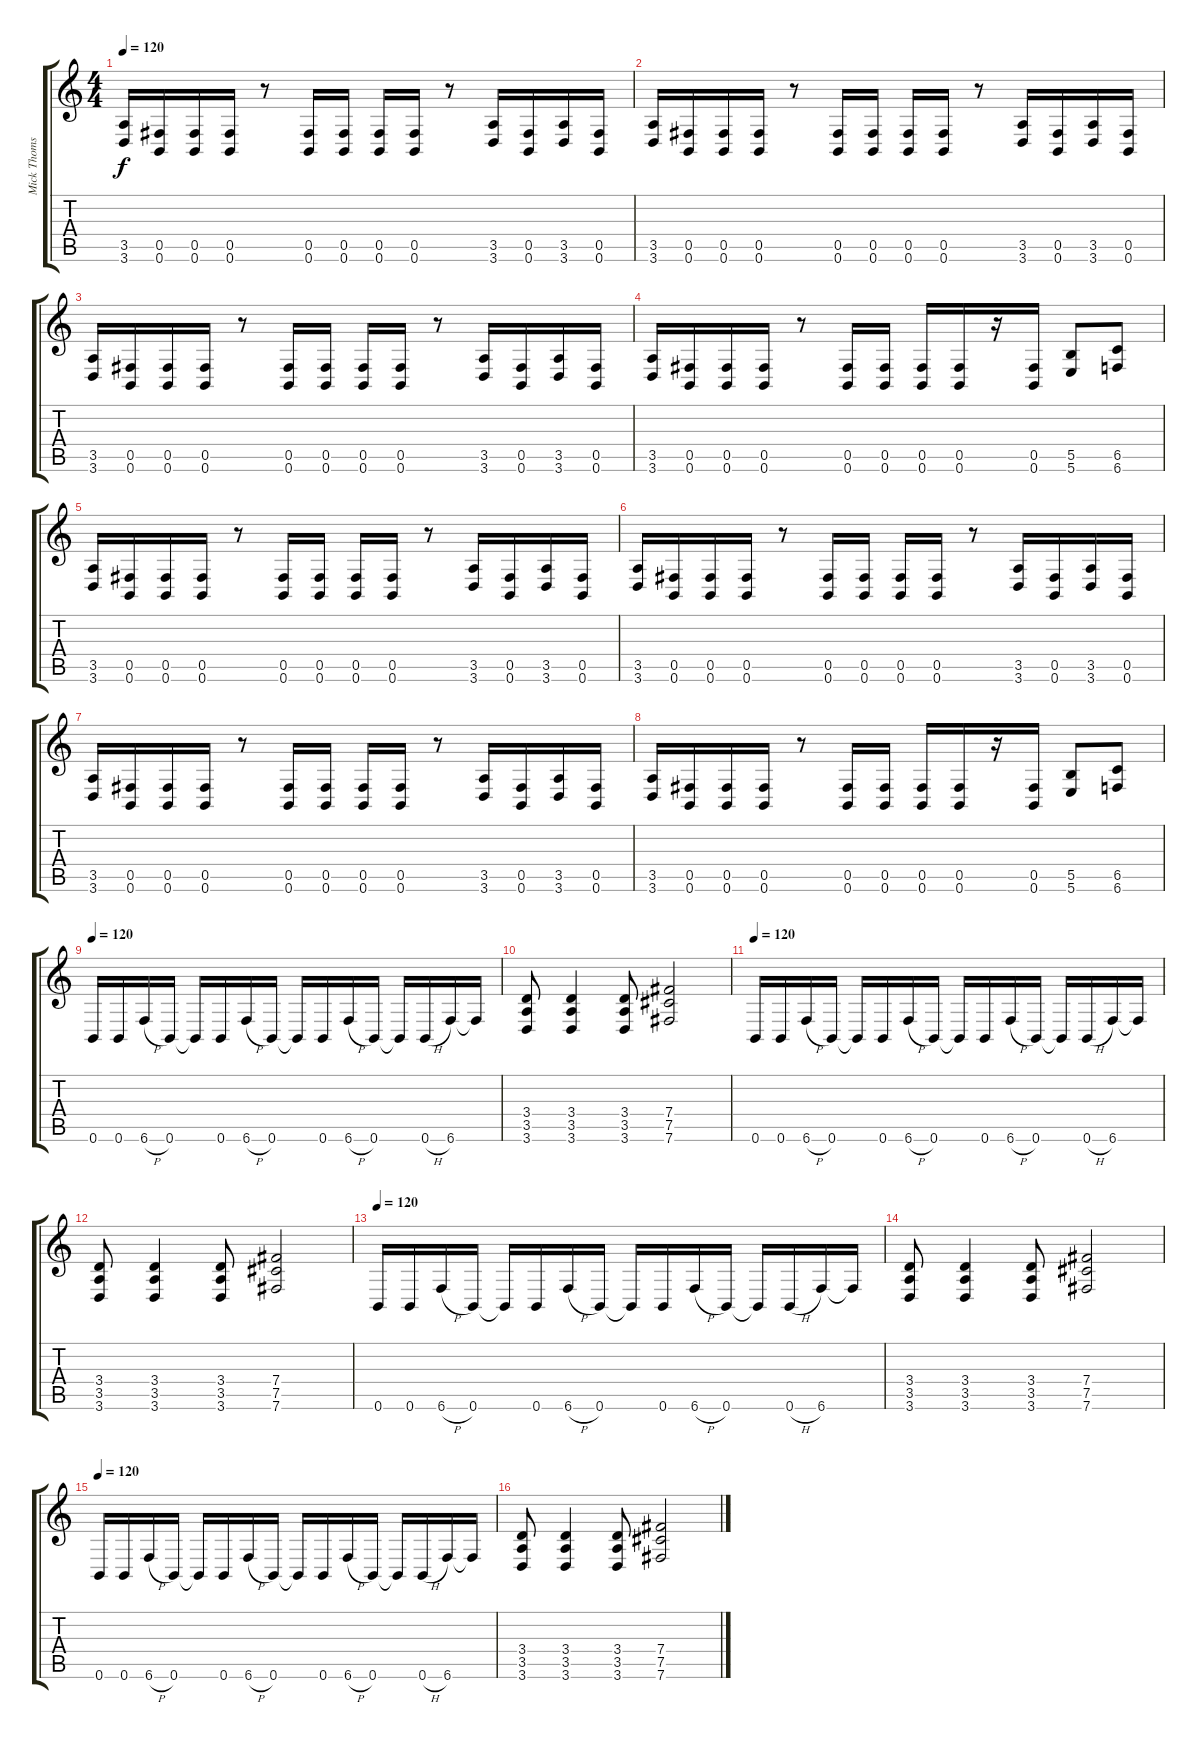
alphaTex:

\track ("Mick Thomson" "Mick Thoms") {instrument distortionguitar}
\staff {score tabs}
\tuning (Db4 Ab3 E3 B2 Gb2 B1) {hide}
\ts (4 4)
\tempo 120
\clef g2
\ks c
(3.5 3.6).16{dy f} (0.5 0.6).16 (0.5 0.6).16 (0.5 0.6).16 r.8 (0.5 0.6).16 (0.5 0.6).16 (0.5 0.6).16 (0.5 0.6).16 r.8 (3.5 3.6).16 (0.5 0.6).16 (3.5 3.6).16 (0.5 0.6).16 |
(3.5 3.6).16 (0.5 0.6).16 (0.5 0.6).16 (0.5 0.6).16 r.8 (0.5 0.6).16 (0.5 0.6).16 (0.5 0.6).16 (0.5 0.6).16 r.8 (3.5 3.6).16 (0.5 0.6).16 (3.5 3.6).16 (0.5 0.6).16 |
(3.5 3.6).16 (0.5 0.6).16 (0.5 0.6).16 (0.5 0.6).16 r.8 (0.5 0.6).16 (0.5 0.6).16 (0.5 0.6).16 (0.5 0.6).16 r.8 (3.5 3.6).16 (0.5 0.6).16 (3.5 3.6).16 (0.5 0.6).16 |
(3.5 3.6).16 (0.5 0.6).16 (0.5 0.6).16 (0.5 0.6).16 r.8 (0.5 0.6).16 (0.5 0.6).16 (0.5 0.6).16 (0.5 0.6).16 r.16 (0.5 0.6).16 (5.5 5.6).8 (6.5 6.6).8 |
(3.5 3.6).16 (0.5 0.6).16 (0.5 0.6).16 (0.5 0.6).16 r.8 (0.5 0.6).16 (0.5 0.6).16 (0.5 0.6).16 (0.5 0.6).16 r.8 (3.5 3.6).16 (0.5 0.6).16 (3.5 3.6).16 (0.5 0.6).16 |
(3.5 3.6).16 (0.5 0.6).16 (0.5 0.6).16 (0.5 0.6).16 r.8 (0.5 0.6).16 (0.5 0.6).16 (0.5 0.6).16 (0.5 0.6).16 r.8 (3.5 3.6).16 (0.5 0.6).16 (3.5 3.6).16 (0.5 0.6).16 |
(3.5 3.6).16 (0.5 0.6).16 (0.5 0.6).16 (0.5 0.6).16 r.8 (0.5 0.6).16 (0.5 0.6).16 (0.5 0.6).16 (0.5 0.6).16 r.8 (3.5 3.6).16 (0.5 0.6).16 (3.5 3.6).16 (0.5 0.6).16 |
(3.5 3.6).16 (0.5 0.6).16 (0.5 0.6).16 (0.5 0.6).16 r.8 (0.5 0.6).16 (0.5 0.6).16 (0.5 0.6).16 (0.5 0.6).16 r.16 (0.5 0.6).16 (5.5 5.6).8 (6.5 6.6).8 |
\tempo 120
0.6.16 0.6.16 6.6{h}.16 0.6.16 0.6{t}.16 0.6.16 6.6{h}.16 0.6.16 0.6{t}.16 0.6.16 6.6{h}.16 0.6.16 0.6{t}.16 0.6{h}.16 6.6.16 6.6{t}.16 |
(3.4 3.5 3.6).8 (3.4 3.5 3.6).4 (3.4 3.5 3.6).8 (7.4 7.5 7.6).2 |
\tempo 120
0.6.16 0.6.16 6.6{h}.16 0.6.16 0.6{t}.16 0.6.16 6.6{h}.16 0.6.16 0.6{t}.16 0.6.16 6.6{h}.16 0.6.16 0.6{t}.16 0.6{h}.16 6.6.16 6.6{t}.16 |
(3.4 3.5 3.6).8 (3.4 3.5 3.6).4 (3.4 3.5 3.6).8 (7.4 7.5 7.6).2 |
\tempo 120
0.6.16 0.6.16 6.6{h}.16 0.6.16 0.6{t}.16 0.6.16 6.6{h}.16 0.6.16 0.6{t}.16 0.6.16 6.6{h}.16 0.6.16 0.6{t}.16 0.6{h}.16 6.6.16 6.6{t}.16 |
(3.4 3.5 3.6).8 (3.4 3.5 3.6).4 (3.4 3.5 3.6).8 (7.4 7.5 7.6).2 |
\tempo 120
0.6.16 0.6.16 6.6{h}.16 0.6.16 0.6{t}.16 0.6.16 6.6{h}.16 0.6.16 0.6{t}.16 0.6.16 6.6{h}.16 0.6.16 0.6{t}.16 0.6{h}.16 6.6.16 6.6{t}.16 |
(3.4 3.5 3.6).8 (3.4 3.5 3.6).4 (3.4 3.5 3.6).8 (7.4 7.5 7.6).2
